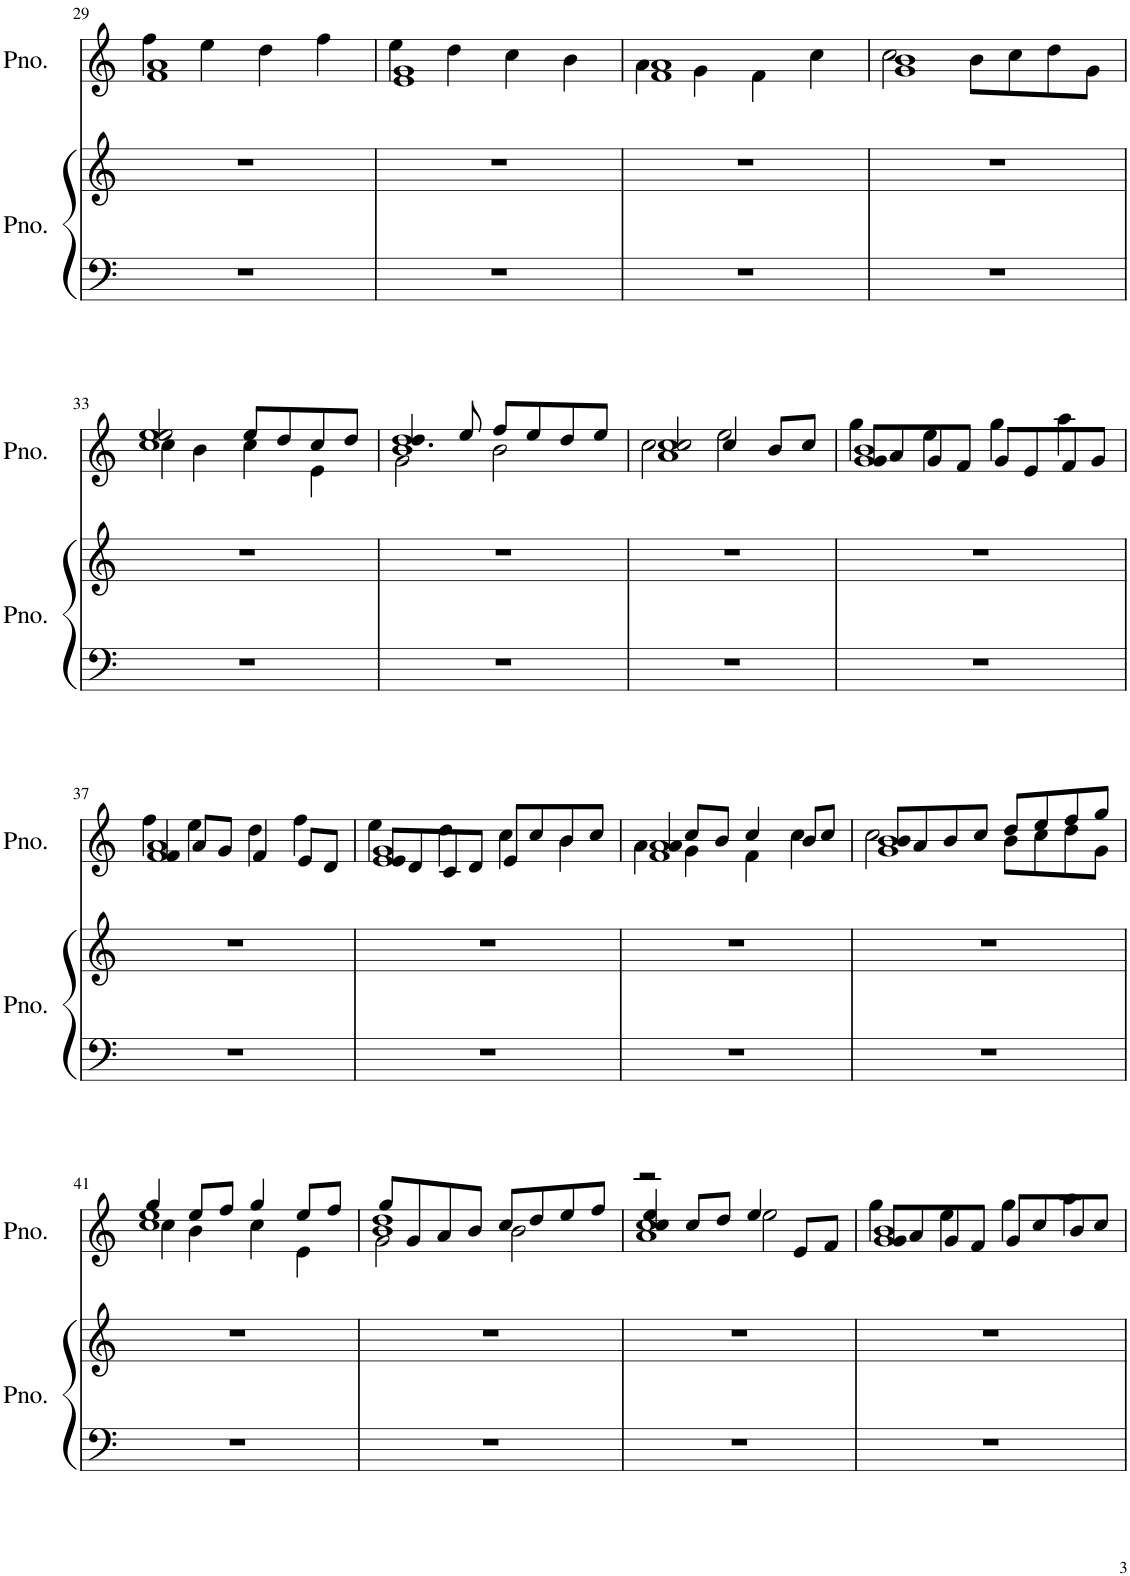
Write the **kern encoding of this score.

**kern	**kern	**kern
*part2	*part2	*part1
*staff3	*staff2	*staff1
*I"Piano	*	*I"Piano
*I'Pno.	*	*I'Pno.
!!LO:PB:g=z
*clefF4	*clefG2	*clefG2
*k[]	*k[]	*k[]
*M4/4	*M4/4	*M4/4
=29	=29	=29
*	*	*^
1r	1r	1f 1a	4ff\
.	.	.	4ee\
.	.	.	4dd\
.	.	.	4ff\
=30	=30	=30	=30
1r	1r	1e 1g	4ee\
.	.	.	4dd\
.	.	.	4cc\
.	.	.	4b\
=31	=31	=31	=31
1r	1r	1f 1a	4a\
.	.	.	4g\
.	.	.	4f\
.	.	.	4cc\
=32	=32	=32	=32
1r	1r	1g 1b	2cc\
.	.	.	8b\L
.	.	.	8cc\
.	.	.	8dd\
.	.	.	8g\J
!!LO:LB:g=z
=33	=33	=33	=33
*	*	*	*^
1r	1r	1cc 1ee	4cc\	2ee/
.	.	.	4b\	.
.	.	.	4cc\	8ee/L
.	.	.	.	8dd/
.	.	.	4e\	8cc/
.	.	.	.	8dd/J
=34	=34	=34	=34	=34
1r	1r	1b 1dd	2g\	4.dd/
.	.	.	.	8ee/
.	.	.	2b\	8ff/L
.	.	.	.	8ee/
.	.	.	.	8dd/
.	.	.	.	8ee/J
=35	=35	=35	=35	=35
1r	1r	1a 1cc	2cc\	2cc/
.	.	.	2ee\	4cc/
.	.	.	.	8b/L
.	.	.	.	8cc/J
=36	=36	=36	=36	=36
1r	1r	1g 1b	4gg\	8g/L
.	.	.	.	8a/
.	.	.	4ee\	8g/
.	.	.	.	8f/J
.	.	.	4gg\	8g/L
.	.	.	.	8e/
.	.	.	4aa\	8f/
.	.	.	.	8g/J
!!LO:LB:g=z	!!	!!
=37	=37	=37	=37	=37
1r	1r	1f 1a	4ff\	4f/
.	.	.	4ee\	8a/L
.	.	.	.	8g/J
.	.	.	4dd\	4f/
.	.	.	4ff\	8e/L
.	.	.	.	8d/J
=38	=38	=38	=38	=38
1r	1r	1e 1g	4ee\	8e/L
.	.	.	.	8d/
.	.	.	4dd\	8c/
.	.	.	.	8d/J
.	.	.	4cc\	8e/L
.	.	.	.	8cc/
.	.	.	4b\	8b/
.	.	.	.	8cc/J
=39	=39	=39	=39	=39
1r	1r	1f 1a	4a\	4a/
.	.	.	4g\	8cc/L
.	.	.	.	8b/J
.	.	.	4f\	4cc/
.	.	.	4cc\	8b/L
.	.	.	.	8cc/J
=40	=40	=40	=40	=40
1r	1r	1g 1b	2cc\	8b/L
.	.	.	.	8a/
.	.	.	.	8b/
.	.	.	.	8cc/J
.	.	.	8b\L	8dd/L
.	.	.	8cc\	8ee/
.	.	.	8dd\	8ff/
.	.	.	8g\J	8gg/J
!!LO:LB:g=z	!!	!!
=41	=41	=41	=41	=41
1r	1r	1cc 1ee	4cc\	4gg/
.	.	.	4b\	8ee/L
.	.	.	.	8ff/J
.	.	.	4cc\	4gg/
.	.	.	4e\	8ee/L
.	.	.	.	8ff/J
=42	=42	=42	=42	=42
1r	1r	1b 1dd	2g\	8gg/L
.	.	.	.	8g/
.	.	.	.	8a/
.	.	.	.	8b/J
.	.	.	2b\	8cc/L
.	.	.	.	8dd/
.	.	.	.	8ee/
.	.	.	.	8ff/J
=43	=43	=43	=43	=43
1r	1r	1a 1cc	2r	4cc/ 4ee/
.	.	.	.	8cc/L
.	.	.	.	8dd/J
.	.	.	2ee\	4ee/
.	.	.	.	8e/L
.	.	.	.	8f/J
=44	=44	=44	=44	=44
1r	1r	1g 1b	4gg\	8g/L
.	.	.	.	8a/
.	.	.	4ee\	8g/
.	.	.	.	8f/J
.	.	.	4gg\	8g/L
.	.	.	.	8cc/
.	.	.	4aa\	8b/
.	.	.	.	8cc/J
*	*	*v	*v	*v
=	=	=
*-	*-	*-
